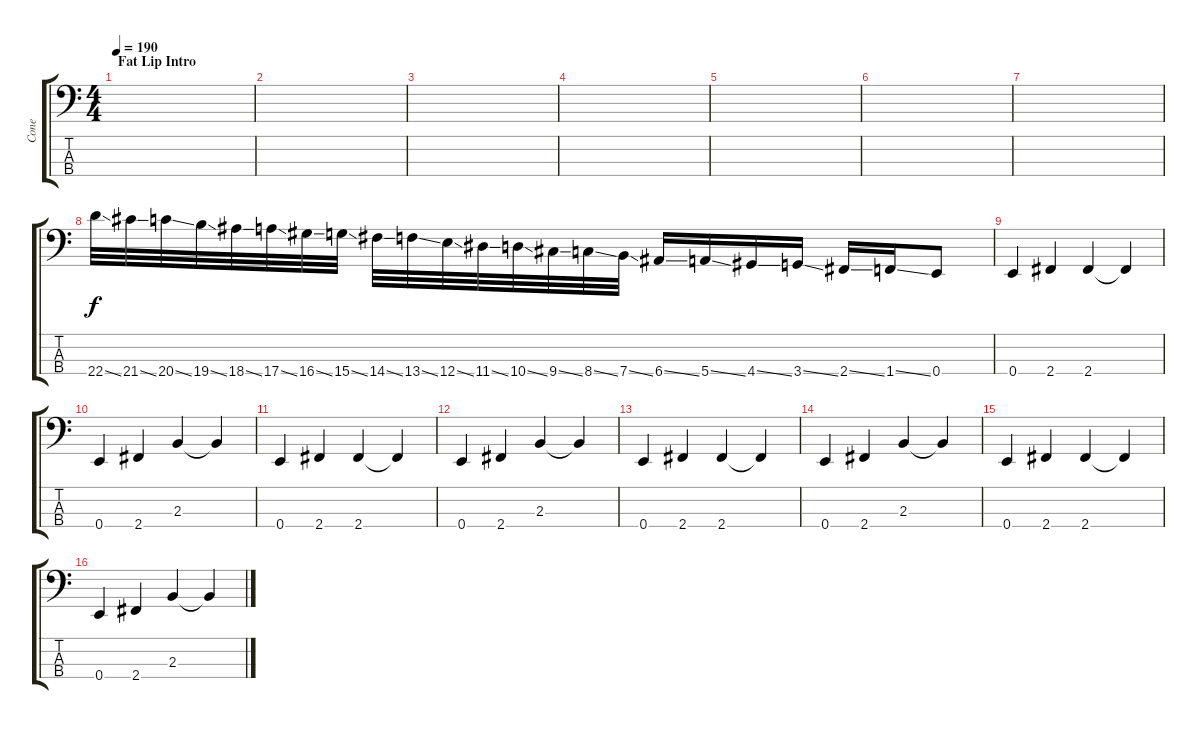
\track ("Cone" "Cone") {instrument electricbasspick}
\staff {score tabs}
\tuning (G2 D2 A1 E1) {hide}
\ts (4 4)
\section ("" "Fat Lip Intro")
\tempo 190
\clef f4
\ks c
|
|
|
|
|
|
|
22.4{ss}.32 21.4{ss}.32 20.4{ss}.32 19.4{ss}.32 18.4{ss}.32 17.4{ss}.32 16.4{ss}.32 15.4{ss}.32 14.4{ss}.32 13.4{ss}.32 12.4{ss}.32 11.4{ss}.32 10.4{ss}.32 9.4{ss}.32 8.4{ss}.32 7.4{ss}.32 6.4{ss}.16 5.4{ss}.16 4.4{ss}.16 3.4{ss}.16 2.4{ss}.16 1.4{ss}.16 0.4.8 |
0.4.4 2.4.4 2.4.4 2.4{t}.4 |
0.4.4 2.4.4 2.3.4 2.3{t}.4 |
0.4.4 2.4.4 2.4.4 2.4{t}.4 |
0.4.4 2.4.4 2.3.4 2.3{t}.4 |
0.4.4 2.4.4 2.4.4 2.4{t}.4 |
0.4.4 2.4.4 2.3.4 2.3{t}.4 |
0.4.4 2.4.4 2.4.4 2.4{t}.4 |
0.4.4 2.4.4 2.3.4 2.3{t}.4
